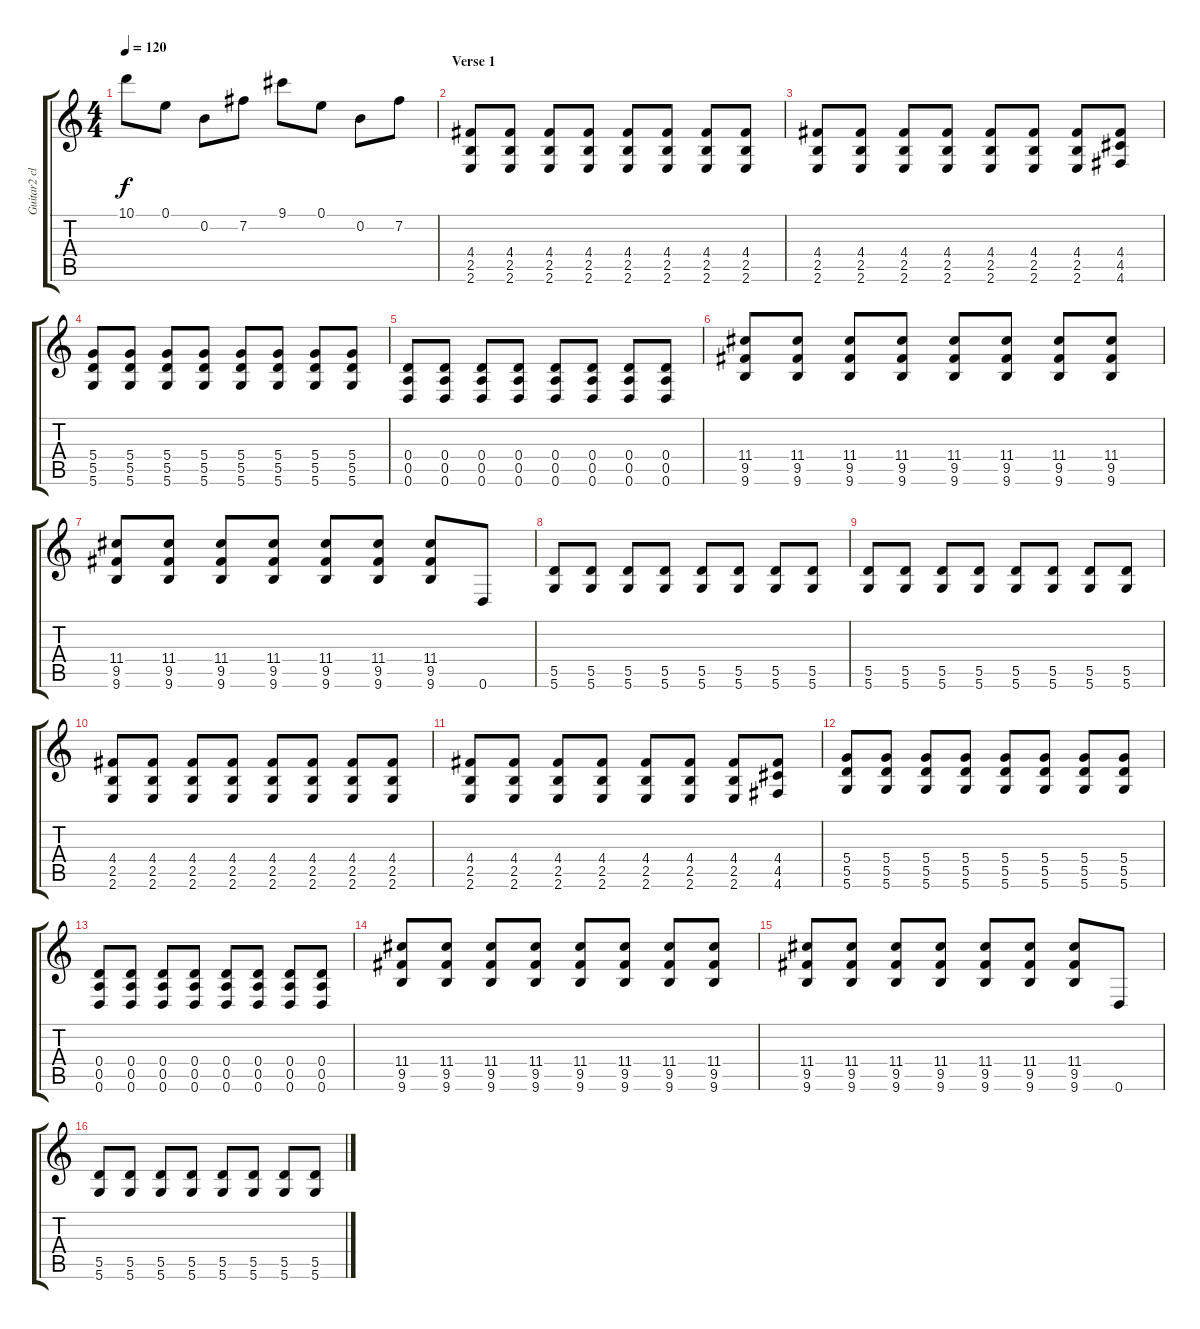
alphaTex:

\track ("Guitar2 clean" "Guitar2 cl") {instrument electricguitarclean}
\staff {score tabs}
\tuning (E4 B3 G3 D3 A2 D2) {hide}
\ts (4 4)
\tempo 120
\clef g2
\ks c
10.1.8{dy f} 0.1.8 0.2.8 7.2.8 9.1.8 0.1.8 0.2.8 7.2.8 |
\section ("" "Verse 1")
(4.4 2.5 2.6).8 (4.4 2.5 2.6).8 (4.4 2.5 2.6).8 (4.4 2.5 2.6).8 (4.4 2.5 2.6).8 (4.4 2.5 2.6).8 (4.4 2.5 2.6).8 (4.4 2.5 2.6).8 |
(4.4 2.5 2.6).8 (4.4 2.5 2.6).8 (4.4 2.5 2.6).8 (4.4 2.5 2.6).8 (4.4 2.5 2.6).8 (4.4 2.5 2.6).8 (4.4 2.5 2.6).8 (4.4 4.5 4.6).8 |
(5.4 5.5 5.6).8 (5.4 5.5 5.6).8 (5.4 5.5 5.6).8 (5.4 5.5 5.6).8 (5.4 5.5 5.6).8 (5.4 5.5 5.6).8 (5.4 5.5 5.6).8 (5.4 5.5 5.6).8 |
(0.4 0.5 0.6).8 (0.4 0.5 0.6).8 (0.4 0.5 0.6).8 (0.4 0.5 0.6).8 (0.4 0.5 0.6).8 (0.4 0.5 0.6).8 (0.4 0.5 0.6).8 (0.4 0.5 0.6).8 |
(11.4 9.5 9.6).8 (11.4 9.5 9.6).8 (11.4 9.5 9.6).8 (11.4 9.5 9.6).8 (11.4 9.5 9.6).8 (11.4 9.5 9.6).8 (11.4 9.5 9.6).8 (11.4 9.5 9.6).8 |
(11.4 9.5 9.6).8 (11.4 9.5 9.6).8 (11.4 9.5 9.6).8 (11.4 9.5 9.6).8 (11.4 9.5 9.6).8 (11.4 9.5 9.6).8 (11.4 9.5 9.6).8 0.6.8 |
(5.5 5.6).8 (5.5 5.6).8 (5.5 5.6).8 (5.5 5.6).8 (5.5 5.6).8 (5.5 5.6).8 (5.5 5.6).8 (5.5 5.6).8 |
(5.5 5.6).8 (5.5 5.6).8 (5.5 5.6).8 (5.5 5.6).8 (5.5 5.6).8 (5.5 5.6).8 (5.5 5.6).8 (5.5 5.6).8 |
(4.4 2.5 2.6).8 (4.4 2.5 2.6).8 (4.4 2.5 2.6).8 (4.4 2.5 2.6).8 (4.4 2.5 2.6).8 (4.4 2.5 2.6).8 (4.4 2.5 2.6).8 (4.4 2.5 2.6).8 |
(4.4 2.5 2.6).8 (4.4 2.5 2.6).8 (4.4 2.5 2.6).8 (4.4 2.5 2.6).8 (4.4 2.5 2.6).8 (4.4 2.5 2.6).8 (4.4 2.5 2.6).8 (4.4 4.5 4.6).8 |
(5.4 5.5 5.6).8 (5.4 5.5 5.6).8 (5.4 5.5 5.6).8 (5.4 5.5 5.6).8 (5.4 5.5 5.6).8 (5.4 5.5 5.6).8 (5.4 5.5 5.6).8 (5.4 5.5 5.6).8 |
(0.4 0.5 0.6).8 (0.4 0.5 0.6).8 (0.4 0.5 0.6).8 (0.4 0.5 0.6).8 (0.4 0.5 0.6).8 (0.4 0.5 0.6).8 (0.4 0.5 0.6).8 (0.4 0.5 0.6).8 |
(11.4 9.5 9.6).8 (11.4 9.5 9.6).8 (11.4 9.5 9.6).8 (11.4 9.5 9.6).8 (11.4 9.5 9.6).8 (11.4 9.5 9.6).8 (11.4 9.5 9.6).8 (11.4 9.5 9.6).8 |
(11.4 9.5 9.6).8 (11.4 9.5 9.6).8 (11.4 9.5 9.6).8 (11.4 9.5 9.6).8 (11.4 9.5 9.6).8 (11.4 9.5 9.6).8 (11.4 9.5 9.6).8 0.6.8 |
(5.5 5.6).8 (5.5 5.6).8 (5.5 5.6).8 (5.5 5.6).8 (5.5 5.6).8 (5.5 5.6).8 (5.5 5.6).8 (5.5 5.6).8
